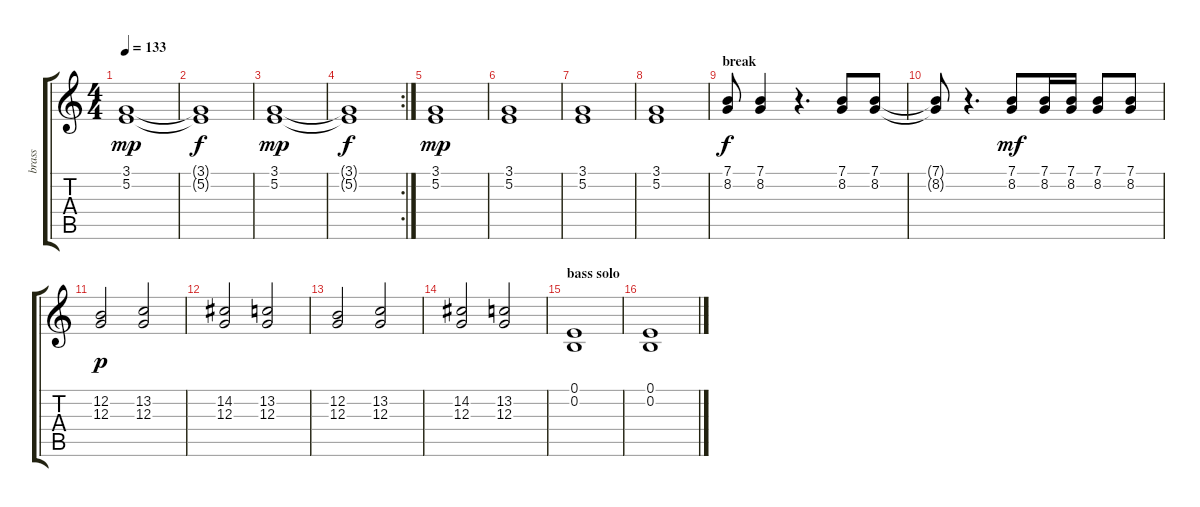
\track ("brass" "brass") {instrument trumpet}
\staff {score tabs}
\tuning (E4 B3 G3 D3 A2 E2) {hide}
\ts (4 4)
\tempo 133
\clef g2
\ks c
(3.1 5.2).1{dy mp} |
(3.1{t} 5.2{t}).1{dy f} |
(3.1 5.2).1{dy mp} |
\rc 2
(3.1{t} 5.2{t}).1{dy f} |
(3.1 5.2).1{dy mp} |
(3.1 5.2).1 |
(3.1 5.2).1 |
(3.1 5.2).1 |
\section ("" "break")
(7.1 8.2).8{dy f} (7.1 8.2).4 r.4{d} (7.1 8.2).8 (7.1 8.2).8 |
(7.1{t} 8.2{t}).8 r.4{d} (7.1 8.2).8{dy mf} (7.1 8.2).16 (7.1 8.2).16 (7.1 8.2).8 (7.1 8.2).8 |
(12.2 12.3).2{dy p} (13.2 12.3).2 |
(14.2 12.3).2 (13.2 12.3).2 |
(12.2 12.3).2 (13.2 12.3).2 |
(14.2 12.3).2 (13.2 12.3).2 |
\section ("" "bass solo")
(0.1 0.2).1 |
(0.1 0.2).1
